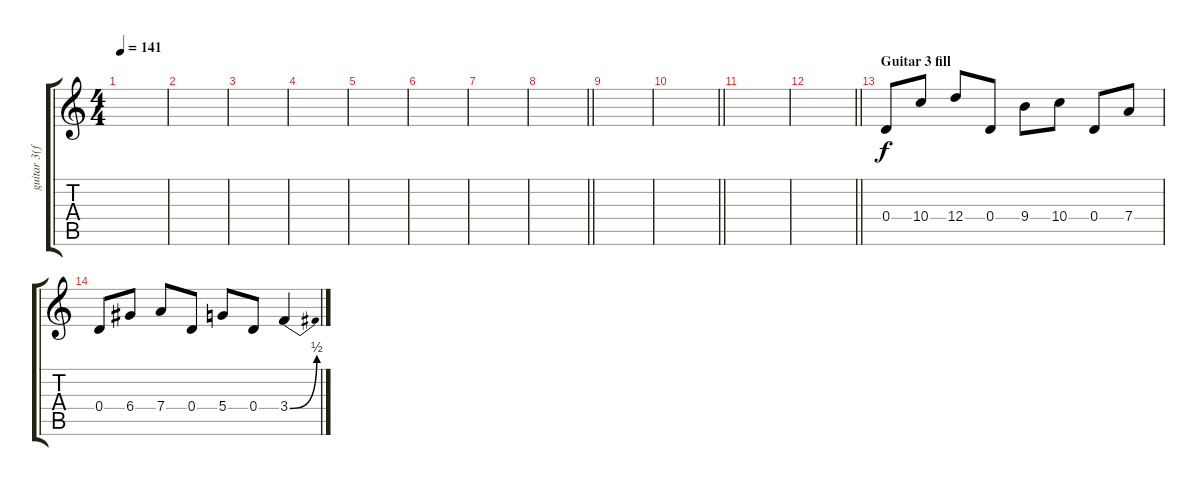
\track ("guitar 3(fills)" "guitar 3(f") {instrument distortionguitar}
\staff {score tabs}
\tuning (E4 B3 G3 D3 A2 D2) {hide}
\ts (4 4)
\tempo 141
\clef g2
\ks c
|
|
|
|
|
|
|
\barLineRight lightlight
|
|
\barLineRight lightlight
|
|
\barLineRight lightlight
|
\section ("" "Guitar 3 fill")
0.4.8 10.4.8 12.4.8 0.4.8 9.4.8 10.4.8 0.4.8 7.4.8 |
0.4.8 6.4.8 7.4.8 0.4.8 5.4.8 0.4.8 3.4{be (bend 0 0 60 2)}.4
